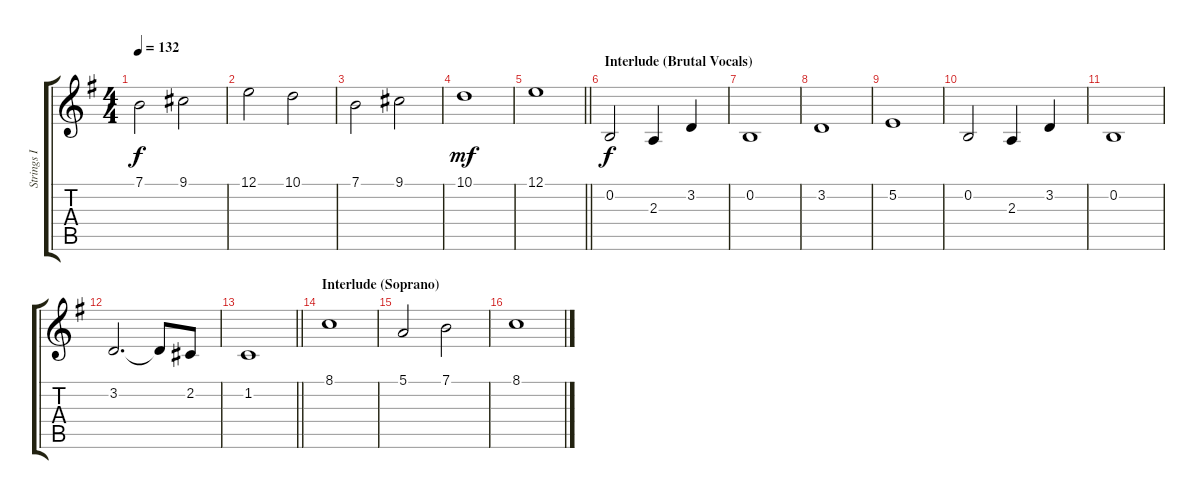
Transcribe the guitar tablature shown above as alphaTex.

\track ("Strings I - Coen Janssen" "Strings I ") {instrument stringensemble1}
\staff {score tabs}
\tuning (E4 B3 G3 D3 A2 E2) {hide}
\ts (4 4)
\tempo 132
\clef g2
\ks g
7.1.2{dy f} 9.1.2 |
12.1.2 10.1.2 |
7.1.2 9.1.2 |
10.1.1{dy mf} |
\barLineRight lightlight
12.1.1 |
\section ("" "Interlude (Brutal Vocals)")
0.2.2{dy f volume 12 balance 12} 2.3.4 3.2.4 |
0.2.1 |
3.2.1 |
5.2.1 |
0.2.2 2.3.4 3.2.4 |
0.2.1 |
3.2.2{d} 3.2{t}.8 2.2.8 |
\barLineRight lightlight
1.2.1 |
\section ("" "Interlude (Soprano)")
8.1.1 |
5.1.2 7.1.2 |
8.1.1
